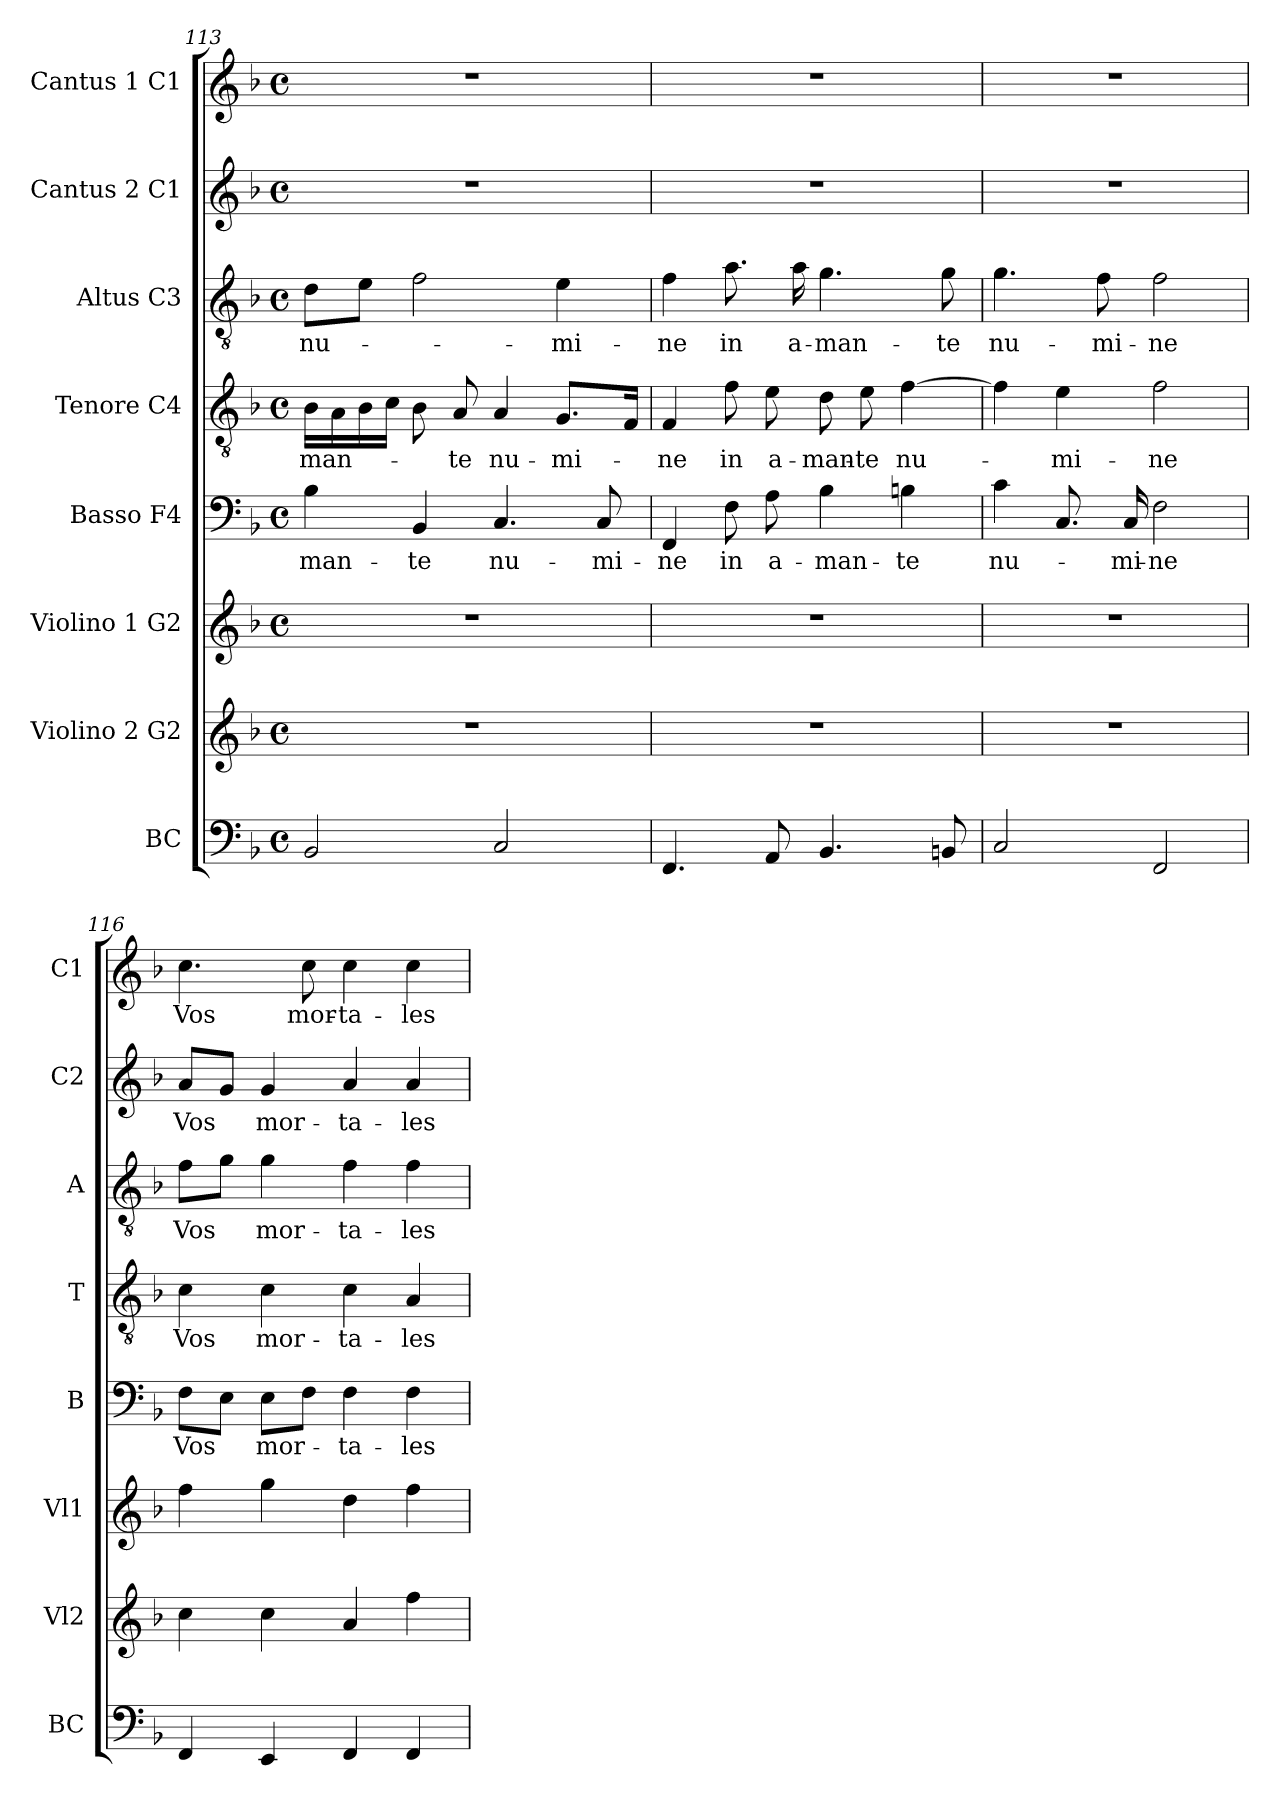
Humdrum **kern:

**kern	**kern	**kern	**kern	**text	**kern	**text	**kern	**text	**kern	**text	**kern	**text
*part8	*part7	*part6	*part5	*part5	*part4	*part4	*part3	*part3	*part2	*part2	*part1	*part1
*staff8	*staff7	*staff6	*staff5	*staff5	*staff4	*staff4	*staff3	*staff3	*staff2	*staff2	*staff1	*staff1
*I"BC	*I"Violino 2  G2	*I"Violino 1  G2	*I"Basso  F4	*	*I"Tenore  C4	*	*I"Altus  C3	*	*I"Cantus 2  C1	*	*I"Cantus 1  C1	*
*I'BC	*I'Vl2	*I'Vl1	*I'B	*	*I'T	*	*I'A	*	*I'C2	*	*I'C1	*
*clefF4	*clefG2	*clefG2	*clefF4	*	*clefGv2	*	*clefGv2	*	*clefG2	*	*clefG2	*
*k[b-]	*k[b-]	*k[b-]	*k[b-]	*	*k[b-]	*	*k[b-]	*	*k[b-]	*	*k[b-]	*
*F:	*F:	*F:	*F:	*	*F:	*	*F:	*	*F:	*	*F:	*
*M4/4	*M4/4	*M4/4	*M4/4	*	*M4/4	*	*M4/4	*	*M4/4	*	*M4/4	*
*met(c)	*met(c)	*met(c)	*met(c)	*	*met(c)	*	*met(c)	*	*met(c)	*	*met(c)	*
=113	=113	=113	=113	=113	=113	=113	=113	=113	=113	=113	=113	=113
!	!	!	!	!LO:LY:b:cj	!	!LO:LY:b:cj	!	!LO:LY:b:cj	!	!	!	!
2BB-/	1r	1r	4B-\	-man-	16B-\L	-man-	8d\L	nu-	1r	.	1r	.
.	.	.	.	.	16A\	.	.	.	.	.	.	.
.	.	.	.	.	16B-\	.	8e\J	.	.	.	.	.
.	.	.	.	.	16c\J	.	.	.	.	.	.	.
!	!	!	!	!LO:LY:b:cj	!	!	!	!	!	!	!	!
.	.	.	4BB-/	-te	8B-\	.	2f\	.	.	.	.	.
!	!	!	!	!	!	!LO:LY:b:cj	!	!	!	!	!	!
.	.	.	.	.	8A/	-te	.	.	.	.	.	.
!	!	!	!	!LO:LY:b:cj	!	!LO:LY:b:cj	!	!	!	!	!	!
2C/	.	.	4.C/	nu-	4A/	nu-	.	.	.	.	.	.
!	!	!	!	!	!	!LO:LY:b:cj	!	!LO:LY:b:cj	!	!	!	!
.	.	.	.	.	8.G/L	-mi-	4e\	-mi-	.	.	.	.
!	!	!	!	!LO:LY:b:cj	!	!	!	!	!	!	!	!
.	.	.	8C/	-mi-	.	.	.	.	.	.	.	.
.	.	.	.	.	16F/J	.	.	.	.	.	.	.
!!LO:PB:g=z
=114	=114	=114	=114	=114	=114	=114	=114	=114	=114	=114	=114	=114
!	!	!	!	!LO:LY:b:cj	!	!LO:LY:b:cj	!	!LO:LY:b:cj	!	!	!	!
4.FF/	1r	1r	4FF/	-ne	4F/	-ne	4f\	-ne	1r	.	1r	.
!	!	!	!	!LO:LY:b:cj	!	!LO:LY:b:cj	!	!LO:LY:b:cj	!	!	!	!
.	.	.	8F\	in	8f\	in	8.a\	in	.	.	.	.
!	!	!	!	!LO:LY:b:cj	!	!LO:LY:b:cj	!	!	!	!	!	!
8AA/	.	.	8A\	a-	8e\	a-	.	.	.	.	.	.
!	!	!	!	!	!	!	!	!LO:LY:b	!	!	!	!
.	.	.	.	.	.	.	16a\	a-	.	.	.	.
!	!	!	!	!LO:LY:b:cj	!	!LO:LY:b:cj	!	!LO:LY:b:cj	!	!	!	!
4.BB-/	.	.	4B-\	-man-	8d\	-man-	4.g\	-man-	.	.	.	.
!	!	!	!	!	!	!LO:LY:b:rj	!	!	!	!	!	!
.	.	.	.	.	8e\	-te	.	.	.	.	.	.
!	!	!	!	!LO:LY:b:cj	!	!LO:LY:b:cj	!	!	!	!	!	!
.	.	.	4Bn\	-te	[>4f\	nu-	.	.	.	.	.	.
!	!	!	!	!	!	!	!	!LO:LY:b:cj	!	!	!	!
8BBn/	.	.	.	.	.	.	8g\	-te	.	.	.	.
=115	=115	=115	=115	=115	=115	=115	=115	=115	=115	=115	=115	=115
!	!	!	!	!LO:LY:b:cj	!	!	!	!LO:LY:b:cj	!	!	!	!
2C/	1r	1r	4c\	nu-	4f\]	.	4.g\	nu-	1r	.	1r	.
!	!	!	!	!	!	!LO:LY:b:cj	!	!	!	!	!	!
.	.	.	8.C/	.	4e\	-mi-	.	.	.	.	.	.
!	!	!	!	!	!	!	!	!LO:LY:b:cj	!	!	!	!
.	.	.	.	.	.	.	8f\	-mi-	.	.	.	.
!	!	!	!	!LO:LY:b	!	!	!	!	!	!	!	!
.	.	.	16C/	-mi-	.	.	.	.	.	.	.	.
!	!	!	!	!LO:LY:b:rj	!	!LO:LY:b:cj	!	!LO:LY:b:cj	!	!	!	!
2FF/	.	.	2F\	-ne	2f\	-ne	2f\	-ne	.	.	.	.
=116	=116	=116	=116	=116	=116	=116	=116	=116	=116	=116	=116	=116
!	!	!	!	!LO:LY:b:cj	!	!LO:LY:b:cj	!	!LO:LY:b:cj	!	!LO:LY:b:cj	!	!LO:LY:b:cj
4FF/	4cc\	4ff\	8F\L	Vos	4c\	Vos	8f\L	Vos	8a/L	Vos	4.cc\	Vos
.	.	.	8E\J	.	.	.	8g\J	.	8g/J	.	.	.
!	!	!	!	!LO:LY:b:cj	!	!LO:LY:b:cj	!	!LO:LY:b:cj	!	!LO:LY:b:cj	!	!
4EE/	4cc\	4gg\	8E\L	mor-	4c\	mor-	4g\	mor-	4g/	mor-	.	.
!	!	!	!	!	!	!	!	!	!	!	!	!LO:LY:b
.	.	.	8F\J	.	.	.	.	.	.	.	8cc\	mor-
!	!	!	!	!LO:LY:b	!	!LO:LY:b	!	!LO:LY:b	!	!LO:LY:b	!	!LO:LY:b:cj
4FF/	4a/	4dd\	4F\	-ta-	4c\	-ta-	4f\	-ta-	4a/	-ta-	4cc\	-ta-
!	!	!	!	!LO:LY:b:rj	!	!LO:LY:b:rj	!	!LO:LY:b:rj	!	!LO:LY:b:rj	!	!LO:LY:b:rj
4FF/	4ff\	4ff\	4F\	-les	4A/	-les	4f\	-les	4a/	-les	4cc\	-les
=	=	=	=	=	=	=	=	=	=	=	=	=
*-	*-	*-	*-	*-	*-	*-	*-	*-	*-	*-	*-	*-
